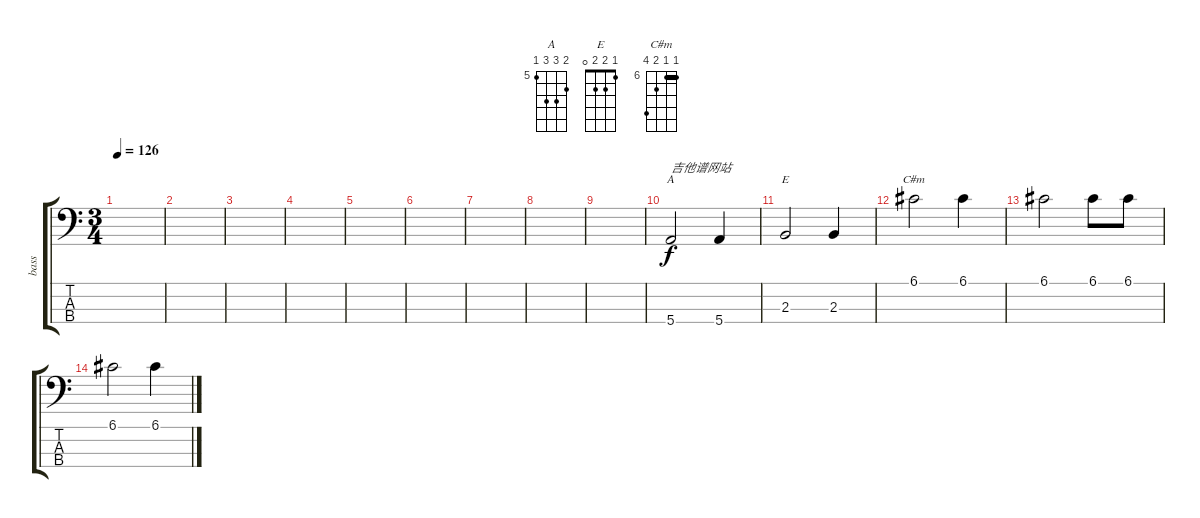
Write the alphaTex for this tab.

\track ("bass" "bass") {instrument electricbassfinger}
\staff {score tabs}
\tuning (G2 D2 A1 E1) {hide}
\chord ("A" 6 7 7 5) {firstfret 5}
\chord ("E" 1 2 2 0)
\chord ("C#m" 6 6 7 9) {firstfret 6 barre 6}
\ts (3 4)
\tempo 126
\clef f4
\ks c
|
|
|
|
|
|
|
|
|
5.4.2{ch "A" txt "吉他谱网站"} 5.4.4 |
2.3.2{ch "E"} 2.3.4 |
6.1.2{ch "C#m"} 6.1.4 |
6.1.2 6.1.8 6.1.8 |
6.1.2 6.1.4
